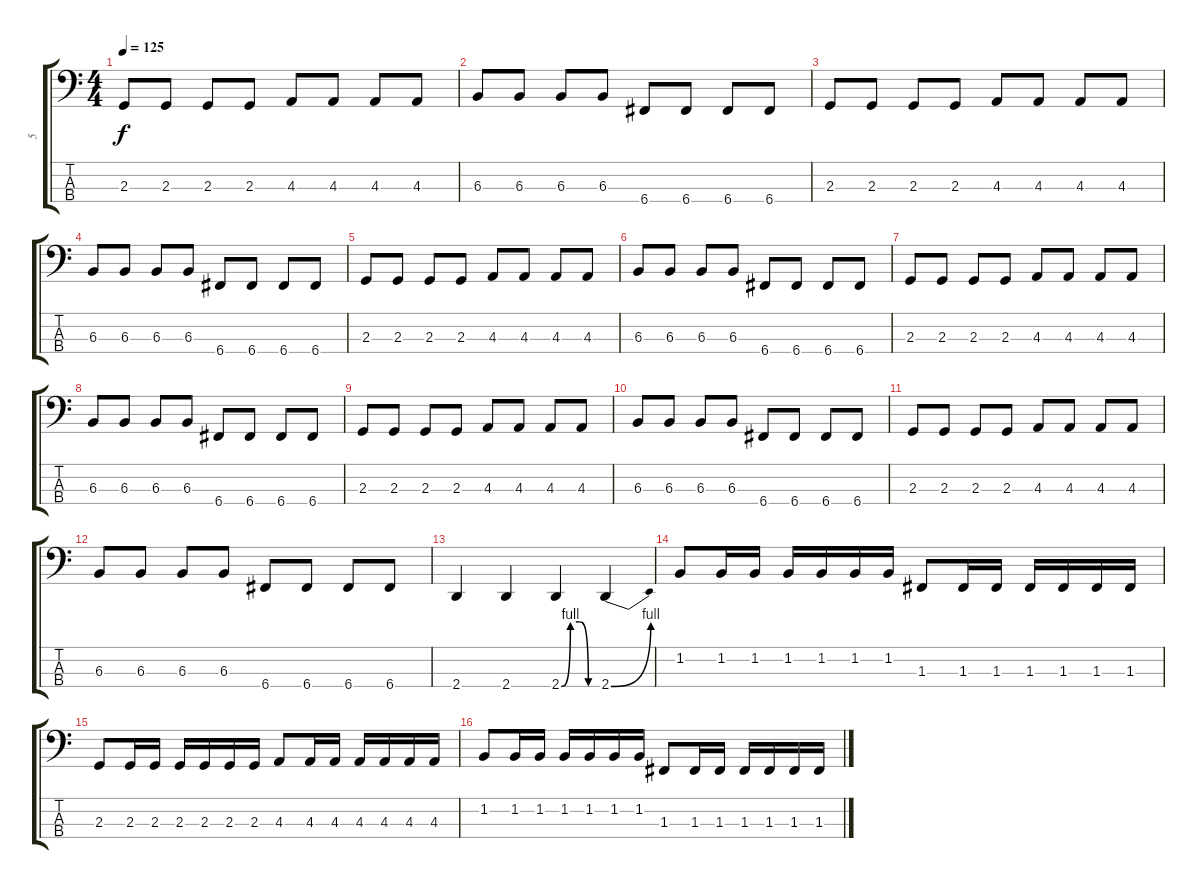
\track ("5" "5") {instrument slapbass2}
\staff {score tabs}
\tuning (Eb2 Bb1 F1 C1) {hide}
\ts (4 4)
\tempo 125
\clef f4
\ks c
2.3.8{dy f} 2.3.8 2.3.8 2.3.8 4.3.8 4.3.8 4.3.8 4.3.8 |
6.3.8 6.3.8 6.3.8 6.3.8 6.4.8 6.4.8 6.4.8 6.4.8 |
2.3.8 2.3.8 2.3.8 2.3.8 4.3.8 4.3.8 4.3.8 4.3.8 |
6.3.8 6.3.8 6.3.8 6.3.8 6.4.8 6.4.8 6.4.8 6.4.8 |
2.3.8 2.3.8 2.3.8 2.3.8 4.3.8 4.3.8 4.3.8 4.3.8 |
6.3.8 6.3.8 6.3.8 6.3.8 6.4.8 6.4.8 6.4.8 6.4.8 |
2.3.8 2.3.8 2.3.8 2.3.8 4.3.8 4.3.8 4.3.8 4.3.8 |
6.3.8 6.3.8 6.3.8 6.3.8 6.4.8 6.4.8 6.4.8 6.4.8 |
2.3.8 2.3.8 2.3.8 2.3.8 4.3.8 4.3.8 4.3.8 4.3.8 |
6.3.8 6.3.8 6.3.8 6.3.8 6.4.8 6.4.8 6.4.8 6.4.8 |
2.3.8 2.3.8 2.3.8 2.3.8 4.3.8 4.3.8 4.3.8 4.3.8 |
6.3.8 6.3.8 6.3.8 6.3.8 6.4.8 6.4.8 6.4.8 6.4.8 |
2.4.4 2.4.4 2.4{be (custom 0 0 15 4 30 4 45 0 60 0)}.4 2.4{be (bend 0 0 60 4)}.4 |
1.2.8 1.2.16 1.2.16 1.2.16 1.2.16 1.2.16 1.2.16 1.3.8 1.3.16 1.3.16 1.3.16 1.3.16 1.3.16 1.3.16 |
2.3.8 2.3.16 2.3.16 2.3.16 2.3.16 2.3.16 2.3.16 4.3.8 4.3.16 4.3.16 4.3.16 4.3.16 4.3.16 4.3.16 |
1.2.8 1.2.16 1.2.16 1.2.16 1.2.16 1.2.16 1.2.16 1.3.8 1.3.16 1.3.16 1.3.16 1.3.16 1.3.16 1.3.16
